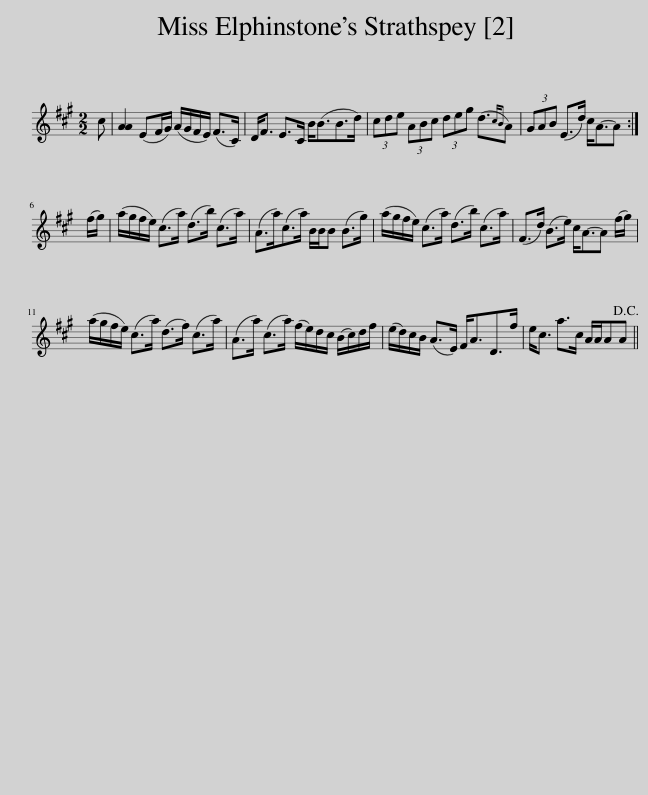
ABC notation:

X:1
L:1/8
M:2/2
I:linebreak $
K:A
V:1 treble
V:1
 c | [AA]2 (EF/G/) (A/G/F/E/) (F>C) | D<F E>C B<(BB>d) | (3cde (3ABc (3deg (d3/2{cB}A) | (3GAB (E>d) c<A-A :|$ %5
 (f/g/) | (a/g/f/e/) (c>a) (d>b) (c>a) | (A>a)(c>a) B/B/B (B>g) | (a/g/f/e/) (c>a) (d>b) (c>a) | (F>d) (B>e) c<A-A (f/g/) |$ %10
 (a/g/f/e/) (c>a) (d>f) (c>a) | (A>a) (c>a) (f/e/)d/c/ (B/c/)d/f/ | (e/d/)c/B/ (A>E) F<AD>f | e<c a>c A/A/AA!D.C.! || %14
